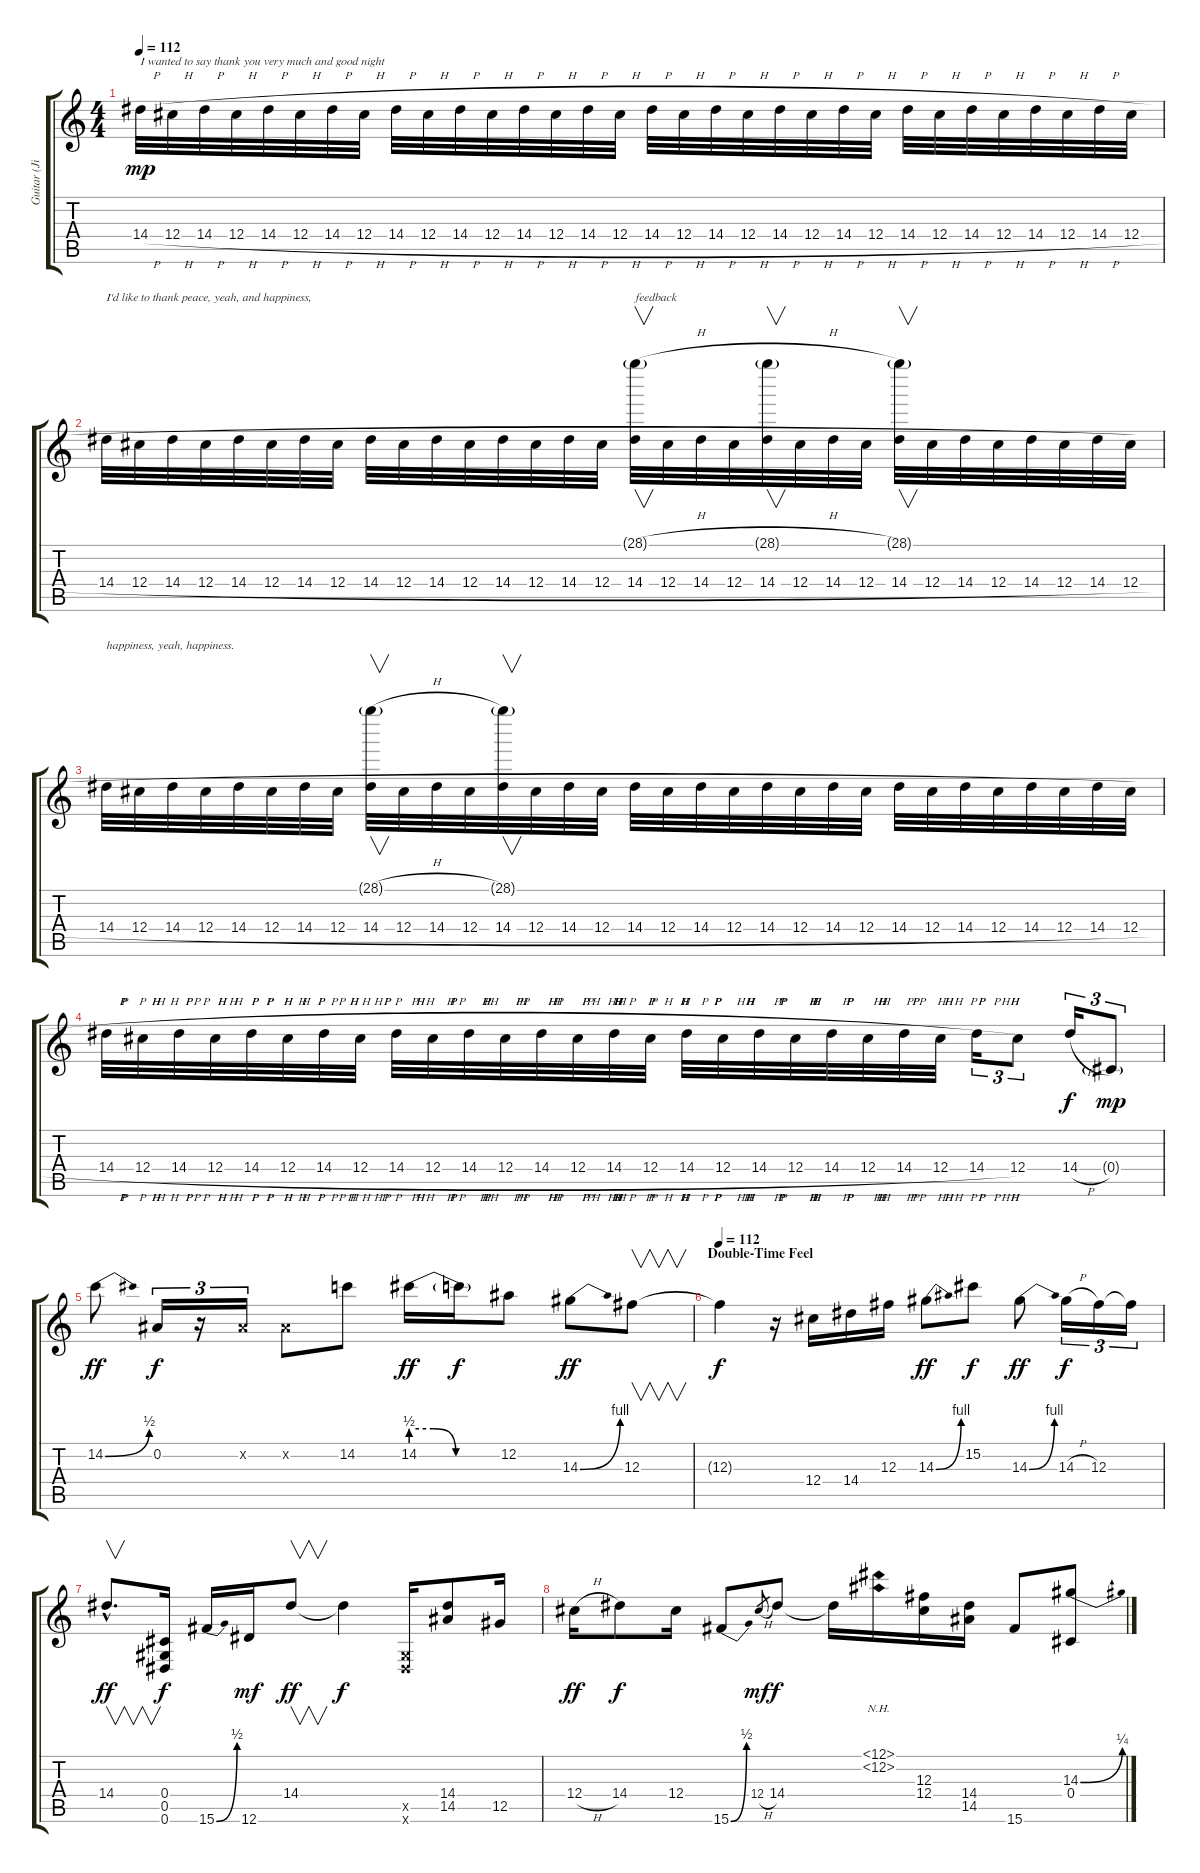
\track ("Guitar (Jimi Hendrix)" "Guitar (Ji") {instrument overdrivenguitar}
\staff {score tabs}
\tuning (Eb4 Bb3 Gb3 Db3 Ab2 Eb2) {hide}
\ts (4 4)
\tempo 112
\clef g2
\ks c
14.4{h}.32{txt "I wanted to say thank you very much and good night" dy mp} 12.4{h}.32 14.4{h}.32 12.4{h}.32 14.4{h}.32 12.4{h}.32 14.4{h}.32 12.4{h}.32 14.4{h}.32 12.4{h}.32 14.4{h}.32 12.4{h}.32 14.4{h}.32 12.4{h}.32 14.4{h}.32 12.4{h}.32 14.4{h}.32 12.4{h}.32 14.4{h}.32 12.4{h}.32 14.4{h}.32 12.4{h}.32 14.4{h}.32 12.4{h}.32 14.4{h}.32 12.4{h}.32 14.4{h}.32 12.4{h}.32 14.4{h}.32 12.4{h}.32 14.4{h}.32 12.4{h}.32 |
14.4{h}.32{txt "I'd like to thank peace, yeah, and happiness,"} 12.4{h}.32 14.4{h}.32 12.4{h}.32 14.4{h}.32 12.4{h}.32 14.4{h}.32 12.4{h}.32 14.4{h}.32 12.4{h}.32 14.4{h}.32 12.4{h}.32 14.4{h}.32 12.4{h}.32 14.4{h}.32 12.4{h}.32 (28.1{h g} 14.4{h}).32{v txt "feedback"} 12.4{h}.32 14.4{h}.32 12.4{h}.32 (28.1{h g} 14.4{h}).32{v} 12.4{h}.32 14.4{h}.32 12.4{h}.32 (28.1{g} 14.4{h}).32{v} 12.4{h}.32 14.4{h}.32 12.4{h}.32 14.4{h}.32 12.4{h}.32 14.4{h}.32 12.4{h}.32 |
14.4{h}.32{txt "happiness, yeah, happiness."} 12.4{h}.32 14.4{h}.32 12.4{h}.32 14.4{h}.32 12.4{h}.32 14.4{h}.32 12.4{h}.32 (28.1{h g} 14.4{h}).32{v} 12.4{h}.32 14.4{h}.32 12.4{h}.32 (28.1{g} 14.4{h}).32{v} 12.4{h}.32 14.4{h}.32 12.4{h}.32 14.4{h}.32 12.4{h}.32 14.4{h}.32 12.4{h}.32 14.4{h}.32 12.4{h}.32 14.4{h}.32 12.4{h}.32 14.4{h}.32 12.4{h}.32 14.4{h}.32 12.4{h}.32 14.4{h}.32 12.4{h}.32 14.4{h}.32 12.4{h}.32 |
14.4{h}.32 12.4{h}.32 14.4{h}.32 12.4{h}.32 14.4{h}.32 12.4{h}.32 14.4{h}.32 12.4{h}.32 14.4{h}.32 12.4{h}.32 14.4{h}.32 12.4{h}.32 14.4{h}.32 12.4{h}.32 14.4{h}.32 12.4{h}.32 14.4{h}.32 12.4{h}.32 14.4{h}.32 12.4{h}.32 14.4{h}.32 12.4{h}.32 14.4{h}.32 12.4{h}.32 14.4{h}.16{tu (3 2)} 12.4.8{tu (3 2)} 14.4{h}.16{tu (3 2) dy f} 0.4{g}.8{tu (3 2) dy mp} |
14.2{be (bend 0 0 60 2)}.8{dy ff} 0.2.16{tu (3 2) dy f} r.16{tu (3 2)} 0.2{x}.16{tu (3 2)} 0.2{x}.8 14.2.8 14.2{be (custom 0 2 15 2 30 0 60 0)}.16{dy ff} 14.2{t}.16{dy f} 12.2.8 14.3{be (bend 0 0 60 4)}.8{dy ff} 12.3.8{v} |
\section ("" "Double-Time Feel")
\tempo 112
12.3{t}.4{dy f} r.16 12.4.16 14.4.16 12.3.16 14.3{be (bend 0 0 60 4)}.8{dy ff} 15.2.8{dy f} 14.3{be (bend 0 0 60 4)}.8{dy ff} 14.3{h}.16{tu (3 2) dy f} 12.3.16{tu (3 2)} 12.3{t}.16{tu (3 2)} |
14.4{hac}.8{v d dy ff} (0.4 0.5 0.6).16{dy f} 15.6{be (bend 0 0 60 2)}.16 12.6.16{dy mf} 14.4.8{v dy ff} 14.4{t}.4{dy f} (0.5{x} 0.6{x}).16 (14.4 14.5).8 12.5.16 |
12.4{h}.16{dy ff} 14.4.8{dy f} 12.4.16 15.6{be (bend 0 0 60 2)}.8 12.4{h}.8{gr dy mf} 14.4.8{dy f} 14.4{t}.16 (12.1{nh} 12.2{nh}).16 (12.3 12.4).16 (14.4 14.5).16 15.6.8 (14.3{be (bend 0 0 60 1)} 0.4).8
